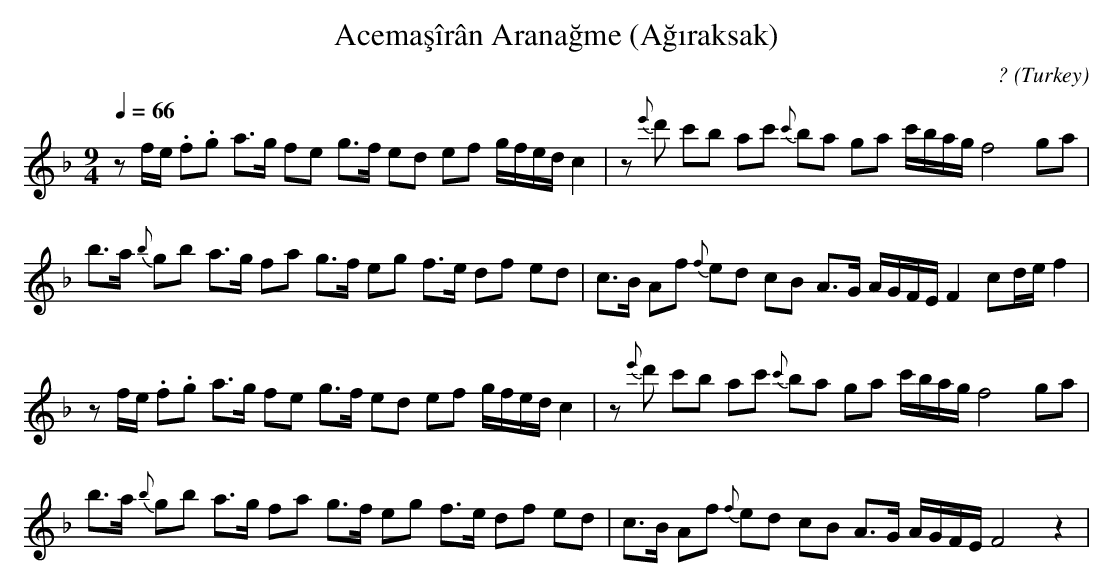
X:1
T: Acemaşîrân Aranağme (Ağıraksak)
C: ?
O: Turkey
M: 9/4
L: 1/16
K: C _B
Q: 1/4=66
z2fe .f2.g2 a3g f2e2 g3f e2d2 e2f2 gfed c4  | \
w:   |
z2{e'}d'2 c'2b2 a2c'2 {c'}b2a2 g2a2 c'bag f8 g2a2  |
w:   |
b3a {b}g2b2 a3g f2a2 g3f e2g2 f3e d2f2 e2d2  | \
w:   |
c3B A2f2 {f}e2d2 c2B2 A3G AGFE F4 c2de f4  |
w:   |
z2fe .f2.g2 a3g f2e2 g3f e2d2 e2f2 gfed c4  | \
w:   |
z2{e'}d'2 c'2b2 a2c'2 {c'}b2a2 g2a2 c'bag f8 g2a2  |
w:   |
b3a {b}g2b2 a3g f2a2 g3f e2g2 f3e d2f2 e2d2  | \
w:   |
c3B A2f2 {f}e2d2 c2B2 A3G AGFE F8 z4  |
w:   |
|
